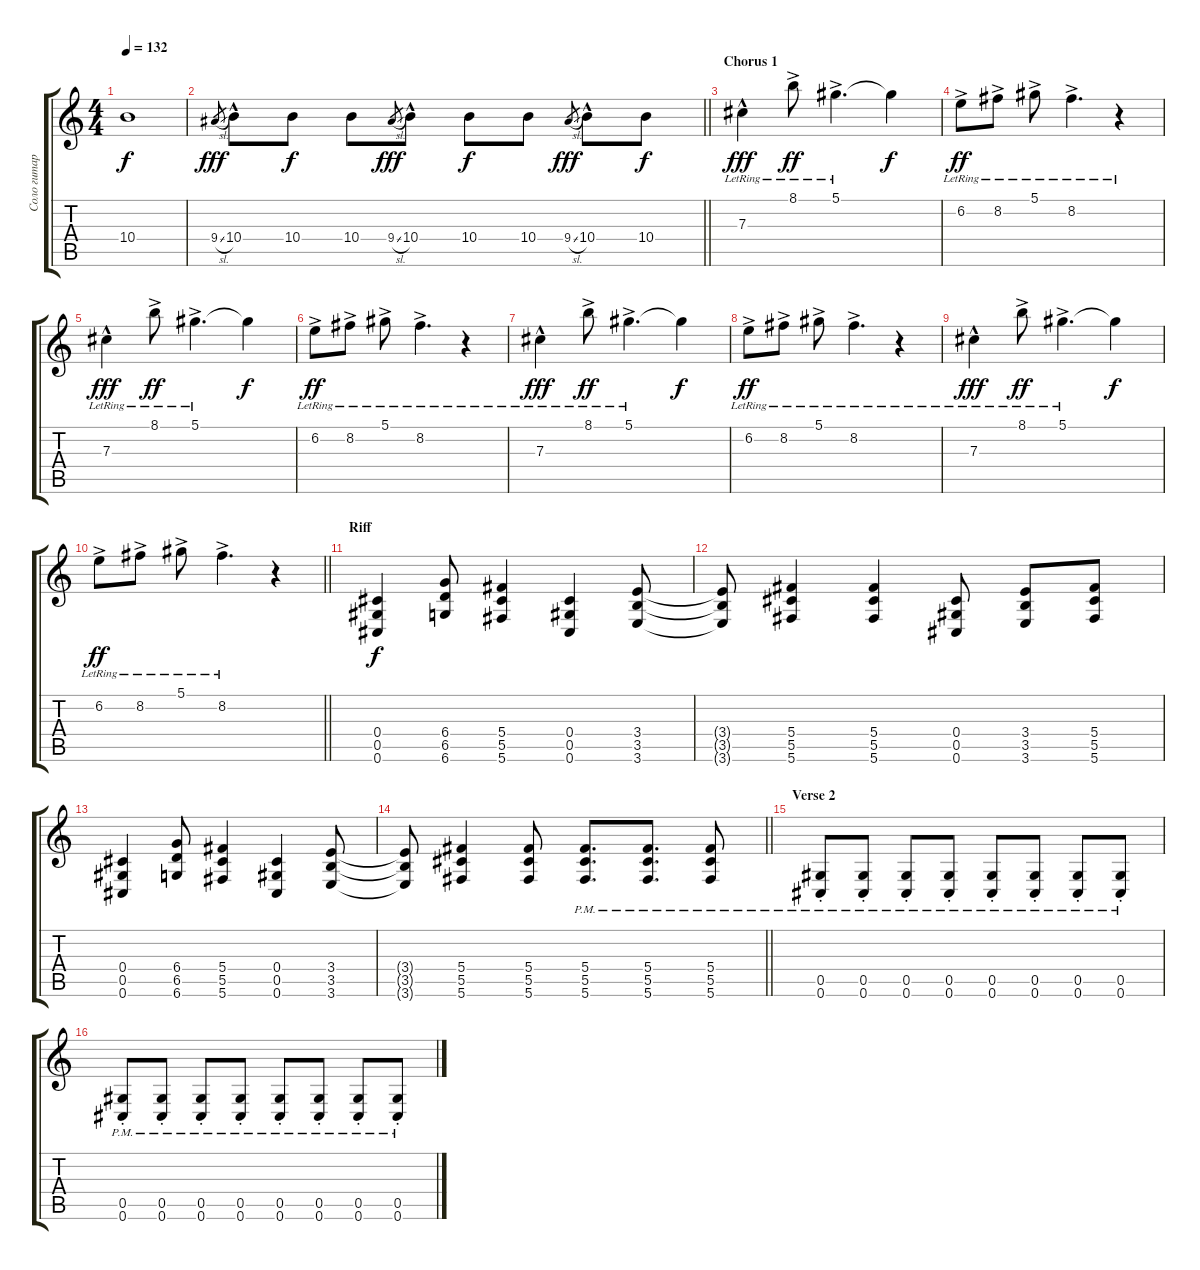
\track ("Соло гитара" "Соло гитар") {instrument distortionguitar}
\staff {score tabs}
\tuning (Eb4 Bb3 Gb3 Db3 Ab2 Db2) {hide}
\ts (4 4)
\tempo 132
\clef g2
\ks c
10.4.1{dy f balance 8 instrument overdrivenguitar} |
\barLineRight lightlight
9.4{sl}.8{gr dy fff} 10.4{hac}.8 10.4.8{dy f} 10.4.8 9.4{sl}.8{gr dy fff} 10.4{hac}.8 10.4.8{dy f} 10.4.8 9.4{sl}.8{gr dy fff} 10.4{hac}.8 10.4.8{dy f} |
\section ("" "Chorus 1")
7.3{hac lr}.4{dy fff instrument electricguitarclean} 8.1{ac lr}.8{dy ff} 5.1{ac lr}.4{d} 5.1{t}.4{dy f} |
6.2{ac lr}.8{dy ff} 8.2{ac lr}.8 5.1{ac lr}.8 8.2{ac lr}.4{d} r.4 |
7.3{hac lr}.4{dy fff} 8.1{ac lr}.8{dy ff} 5.1{ac lr}.4{d} 5.1{t}.4{dy f} |
6.2{ac lr}.8{dy ff} 8.2{ac lr}.8 5.1{ac lr}.8 8.2{ac lr}.4{d} r.4 |
7.3{hac lr}.4{dy fff} 8.1{ac lr}.8{dy ff} 5.1{ac lr}.4{d} 5.1{t}.4{dy f} |
6.2{ac lr}.8{dy ff} 8.2{ac lr}.8 5.1{ac lr}.8 8.2{ac lr}.4{d} r.4 |
7.3{hac lr}.4{dy fff} 8.1{ac lr}.8{dy ff} 5.1{ac lr}.4{d} 5.1{t}.4{dy f} |
\barLineRight lightlight
6.2{ac lr}.8{dy ff} 8.2{ac lr}.8 5.1{ac lr}.8 8.2{ac lr}.4{d} r.4 |
\section ("" "Riff")
(0.4 0.5 0.6).4{dy f balance 12 instrument distortionguitar} (6.4 6.5 6.6).8 (5.4 5.5 5.6).4 (0.4 0.5 0.6).4 (3.4 3.5 3.6).8 |
(3.4{t} 3.5{t} 3.6{t}).8 (5.4 5.5 5.6).4 (5.4 5.5 5.6).4 (0.4 0.5 0.6).8 (3.4 3.5 3.6).8 (5.4 5.5 5.6).8 |
(0.4 0.5 0.6).4 (6.4 6.5 6.6).8 (5.4 5.5 5.6).4 (0.4 0.5 0.6).4 (3.4 3.5 3.6).8 |
\barLineRight lightlight
(3.4{t} 3.5{t} 3.6{t}).8 (5.4 5.5 5.6).4 (5.4 5.5 5.6).8 (5.4{pm} 5.5{pm} 5.6{pm}).8{d} (5.4{pm} 5.5{pm} 5.6{pm}).8{d} (5.4{pm} 5.5{pm} 5.6{pm}).8 |
\section ("" "Verse 2")
(0.5{pm st} 0.6{pm st}).8{instrument overdrivenguitar} (0.5{pm st} 0.6{pm st}).8 (0.5{pm st} 0.6{pm st}).8 (0.5{pm st} 0.6{pm st}).8 (0.5{pm st} 0.6{pm st}).8 (0.5{pm st} 0.6{pm st}).8 (0.5{pm st} 0.6{pm st}).8 (0.5{pm st} 0.6{pm st}).8 |
(0.5{pm st} 0.6{pm st}).8 (0.5{pm st} 0.6{pm st}).8 (0.5{pm st} 0.6{pm st}).8 (0.5{pm st} 0.6{pm st}).8 (0.5{pm st} 0.6{pm st}).8 (0.5{pm st} 0.6{pm st}).8 (0.5{pm st} 0.6{pm st}).8 (0.5{pm st} 0.6{pm st}).8
